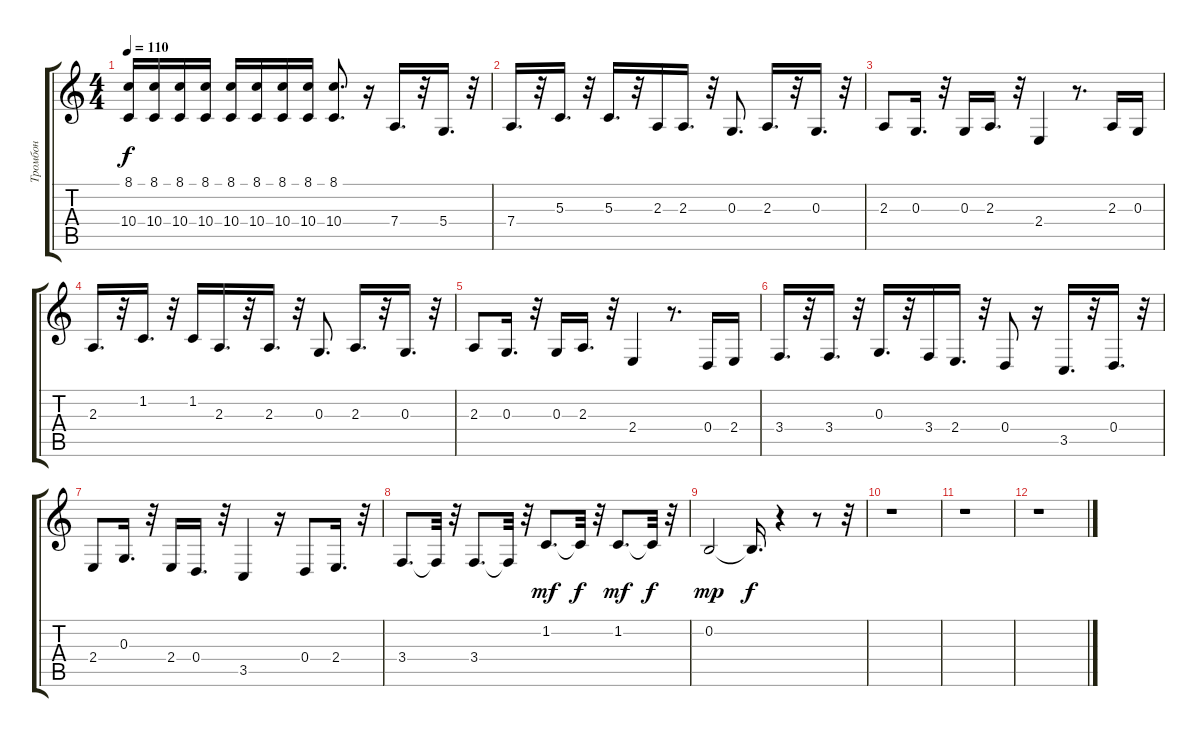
\track ("Тромбон" "Тромбон") {instrument trombone}
\staff {score tabs}
\tuning (E4 B3 G3 D3 A2 E2) {hide}
\ts (4 4)
\tempo 110
\clef g2
\ks c
(8.1 10.4).16{dy f} (8.1 10.4).16 (8.1 10.4).16 (8.1 10.4).16 (8.1 10.4).16 (8.1 10.4).16 (8.1 10.4).16 (8.1 10.4).16 (8.1 10.4).8{d} r.16 7.4.16{d} r.32 5.4.16{d} r.32 |
7.4.16{d} r.32 5.3.16{d} r.32 5.3.16{d} r.32 2.3.16 2.3.16{d} r.32 0.3.8{d} 2.3.16{d} r.32 0.3.16{d} r.32 |
2.3.8 0.3.16{d} r.32 0.3.16 2.3.16{d} r.32 2.4.4 r.8{d} 2.3.16 0.3.16 |
2.3.16{d} r.32 1.2.16{d} r.32 1.2.16 2.3.16{d} r.32 2.3.16{d} r.32 0.3.8{d} 2.3.16{d} r.32 0.3.16{d} r.32 |
2.3.8 0.3.16{d} r.32 0.3.16 2.3.16{d} r.32 2.4.4 r.8{d} 0.4.16 2.4.16 |
3.4.16{d} r.32 3.4.16{d} r.32 0.3.16{d} r.32 3.4.16 2.4.16{d} r.32 0.4.8 r.16 3.5.16{d} r.32 0.4.16{d} r.32 |
2.4.8 0.3.16{d} r.32 2.4.16 0.4.16{d} r.32 3.5.4 r.16 0.4.8 2.4.16{d} r.32 |
3.4.8{d} 3.4{t}.32 r.32 3.4.8{d} 3.4{t}.32 r.32 1.2.8{d dy mf} 1.2{t}.32{dy f} r.32 1.2.8{d dy mf} 1.2{t}.32{dy f} r.32 |
0.2.2{dy mp} 0.2{t}.16{d dy f} r.4 r.8 r.32 |
r.1 |
r.1 |
r.1
